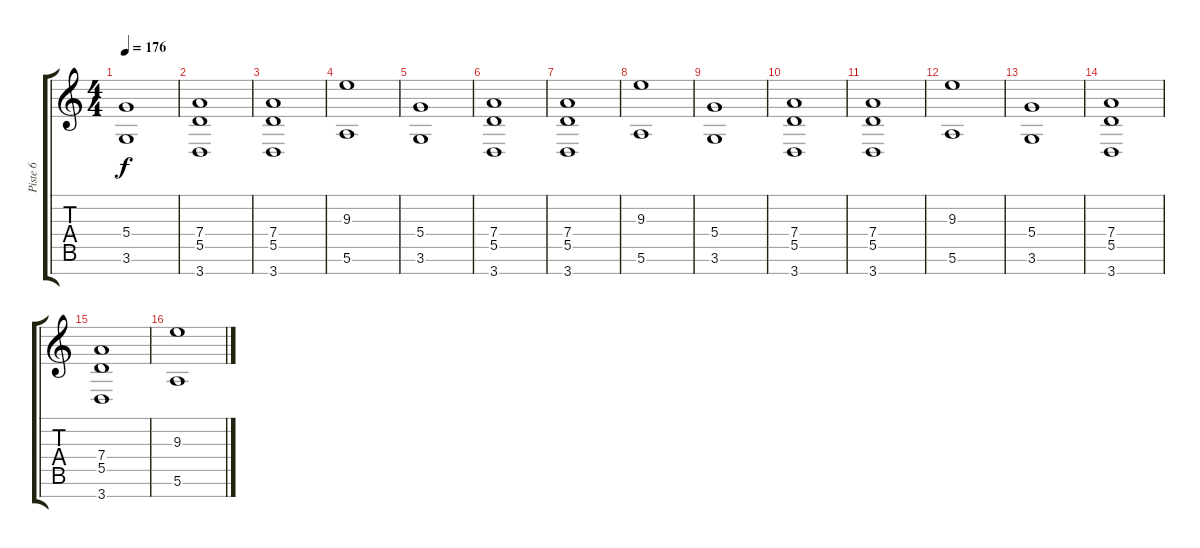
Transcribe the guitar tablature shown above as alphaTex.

\track ("Piste 6" "Piste 6") {instrument distortionguitar}
\staff {score tabs}
\tuning (E4 B3 G3 D3 A2 E2 B1) {hide}
\ts (4 4)
\tempo 176
\clef g2
\ks c
(5.4 3.6).1{dy f} |
(7.4 5.5 3.7).1 |
(7.4 5.5 3.7).1 |
(9.3 5.6).1 |
(5.4 3.6).1 |
(7.4 5.5 3.7).1 |
(7.4 5.5 3.7).1 |
(9.3 5.6).1 |
(5.4 3.6).1 |
(7.4 5.5 3.7).1 |
(7.4 5.5 3.7).1 |
(9.3 5.6).1 |
(5.4 3.6).1 |
(7.4 5.5 3.7).1 |
(7.4 5.5 3.7).1 |
(9.3 5.6).1
